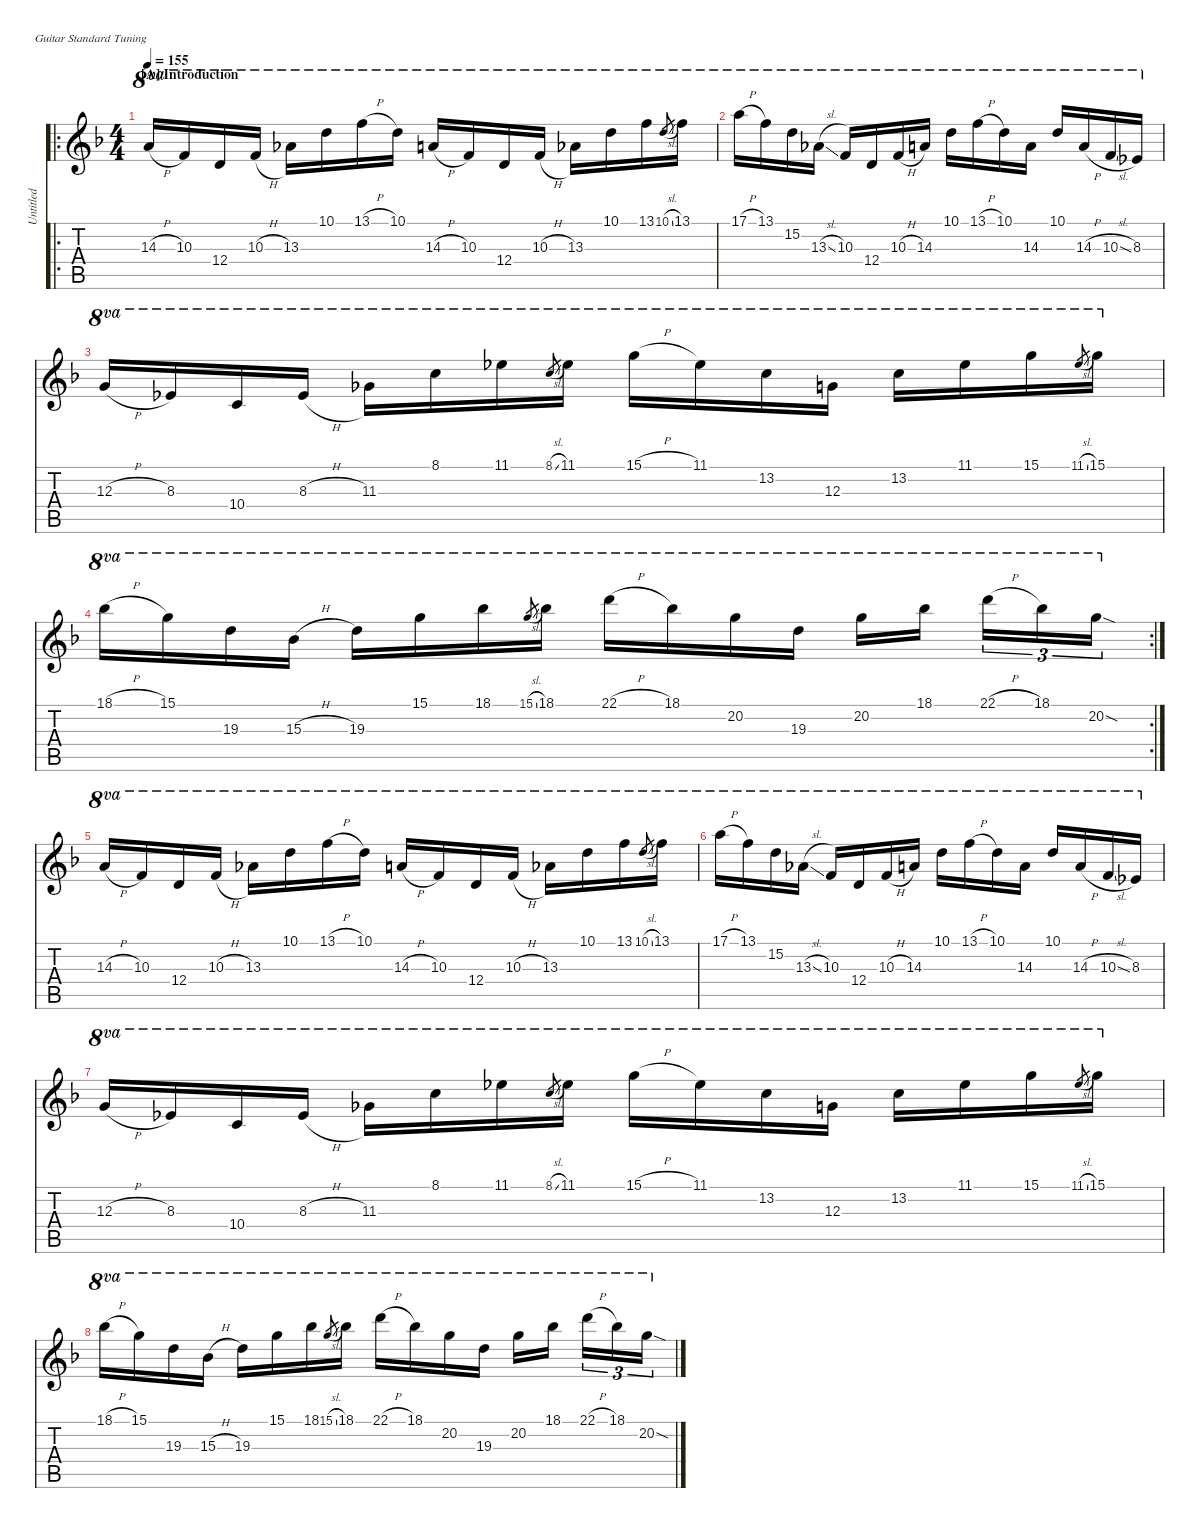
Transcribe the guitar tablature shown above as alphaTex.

\defaultSystemsLayout 4
\hideDynamics
\bracketExtendMode nobrackets
\otherSystemsTrackNameOrientation horizontal
\track ("Untitled" "Untitled") {instrument overdrivenguitar}
\staff {score tabs}
\tuning (E4 B3 G3 D3 A2 E2)
\ro
\ts (4 4)
\section ("A" "Introduction")
\tempo 155
\clef g2
\ks f
14.3{h acc forcenatural}.16{ot 8va dy mf instrument overdrivenguitar beam Up} 10.3{acc forcenatural}.16{ot 8va beam Up} 12.4{acc forcenatural}.16{ot 8va beam Up} 10.3{h acc forcenatural}.16{ot 8va beam Up} 13.3{acc b}.16{ot 8va beam Down} 10.1{acc forcenatural}.16{ot 8va beam Down} 13.1{h acc forcenatural}.16{ot 8va beam Down} 10.1{acc forcenatural}.16{ot 8va beam Down} 14.3{h acc forcenatural}.16{ot 8va beam Up} 10.3{acc forcenatural}.16{ot 8va beam Up} 12.4{acc forcenatural}.16{ot 8va beam Up} 10.3{h acc forcenatural}.16{ot 8va beam Up} 13.3{acc b}.16{ot 8va beam Down} 10.1{acc forcenatural}.16{ot 8va beam Down} 13.1{acc forcenatural}.16{ot 8va beam Down} 10.1{sl acc forcenatural}.8{ot 8va gr beam Up} 13.1{acc forcenatural}.16{ot 8va beam Down} |
17.1{h acc forcenatural}.16{ot 8va beam Down} 13.1{acc forcenatural}.16{ot 8va beam Down} 15.2{acc forcenatural}.16{ot 8va beam Down} 13.3{sl acc b}.16{ot 8va beam Down} 10.3{acc forcenatural}.16{ot 8va beam Up} 12.4{acc forcenatural}.16{ot 8va beam Up} 10.3{h acc forcenatural}.16{ot 8va beam Up} 14.3{acc forcenatural}.16{ot 8va beam Up} 10.1{acc forcenatural}.16{ot 8va beam Down} 13.1{h acc forcenatural}.16{ot 8va beam Down} 10.1{acc forcenatural}.16{ot 8va beam Down} 14.3{acc forcenatural}.16{ot 8va beam Down} 10.1{acc forcenatural}.16{ot 8va beam Up} 14.3{h acc forcenatural}.16{ot 8va beam Up} 10.3{sl acc forcenatural}.16{ot 8va beam Up} 8.3{acc b}.16{ot 8va beam Up} |
12.3{h acc forcenatural}.16{ot 8va beam Up} 8.3{acc b}.16{ot 8va beam Up} 10.4{acc forcenatural}.16{ot 8va beam Up} 8.3{h acc b}.16{ot 8va beam Up} 11.3{acc b}.16{ot 8va beam Down} 8.1{acc forcenatural}.16{ot 8va beam Down} 11.1{acc b}.16{ot 8va beam Down} 8.1{sl acc forcenatural}.8{ot 8va gr beam Up} 11.1{acc b}.16{ot 8va beam Down} 15.1{h acc forcenatural}.16{ot 8va beam Down} 11.1{acc b}.16{ot 8va beam Down} 13.2{acc forcenatural}.16{ot 8va beam Down} 12.3{acc forcenatural}.16{ot 8va beam Down} 13.2{acc forcenatural}.16{ot 8va beam Down} 11.1{acc b}.16{ot 8va beam Down} 15.1{acc forcenatural}.16{ot 8va beam Down} 11.1{sl acc b}.8{ot 8va gr beam Up} 15.1{acc forcenatural}.16{ot 8va beam Down} |
\rc 2
18.1{h acc b}.16{ot 8va beam Down} 15.1{acc forcenatural}.16{ot 8va beam Down} 19.3{acc forcenatural}.16{ot 8va beam Down} 15.3{h acc b}.16{ot 8va beam Down} 19.3{acc forcenatural}.16{ot 8va beam Down} 15.1{acc forcenatural}.16{ot 8va beam Down} 18.1{acc b}.16{ot 8va beam Down} 15.1{sl acc forcenatural}.8{ot 8va gr beam Up} 18.1{acc b}.16{ot 8va beam Down} 22.1{h acc forcenatural}.16{ot 8va beam Down} 18.1{acc b}.16{ot 8va beam Down} 20.2{acc forcenatural}.16{ot 8va beam Down} 19.3{acc forcenatural}.16{ot 8va beam Down} 20.2{acc forcenatural}.16{ot 8va beam Down} 18.1{acc b}.16{ot 8va beam Down} 22.1{h acc forcenatural}.16{tu (3 2) ot 8va beam Down} 18.1{acc b}.16{tu (3 2) ot 8va beam Down} 20.2{sod acc forcenatural}.16{tu (3 2) ot 8va beam Down} |
14.3{h acc forcenatural}.16{ot 8va beam Up} 10.3{acc forcenatural}.16{ot 8va beam Up} 12.4{acc forcenatural}.16{ot 8va beam Up} 10.3{h acc forcenatural}.16{ot 8va beam Up} 13.3{acc b}.16{ot 8va beam Down} 10.1{acc forcenatural}.16{ot 8va beam Down} 13.1{h acc forcenatural}.16{ot 8va beam Down} 10.1{acc forcenatural}.16{ot 8va beam Down} 14.3{h acc forcenatural}.16{ot 8va beam Up} 10.3{acc forcenatural}.16{ot 8va beam Up} 12.4{acc forcenatural}.16{ot 8va beam Up} 10.3{h acc forcenatural}.16{ot 8va beam Up} 13.3{acc b}.16{ot 8va beam Down} 10.1{acc forcenatural}.16{ot 8va beam Down} 13.1{acc forcenatural}.16{ot 8va beam Down} 10.1{sl acc forcenatural}.8{ot 8va gr beam Up} 13.1{acc forcenatural}.16{ot 8va beam Down} |
17.1{h acc forcenatural}.16{ot 8va beam Down} 13.1{acc forcenatural}.16{ot 8va beam Down} 15.2{acc forcenatural}.16{ot 8va beam Down} 13.3{sl acc b}.16{ot 8va beam Down} 10.3{acc forcenatural}.16{ot 8va beam Up} 12.4{acc forcenatural}.16{ot 8va beam Up} 10.3{h acc forcenatural}.16{ot 8va beam Up} 14.3{acc forcenatural}.16{ot 8va beam Up} 10.1{acc forcenatural}.16{ot 8va beam Down} 13.1{h acc forcenatural}.16{ot 8va beam Down} 10.1{acc forcenatural}.16{ot 8va beam Down} 14.3{acc forcenatural}.16{ot 8va beam Down} 10.1{acc forcenatural}.16{ot 8va beam Up} 14.3{h acc forcenatural}.16{ot 8va beam Up} 10.3{sl acc forcenatural}.16{ot 8va beam Up} 8.3{acc b}.16{ot 8va beam Up} |
12.3{h acc forcenatural}.16{ot 8va beam Up} 8.3{acc b}.16{ot 8va beam Up} 10.4{acc forcenatural}.16{ot 8va beam Up} 8.3{h acc b}.16{ot 8va beam Up} 11.3{acc b}.16{ot 8va beam Down} 8.1{acc forcenatural}.16{ot 8va beam Down} 11.1{acc b}.16{ot 8va beam Down} 8.1{sl acc forcenatural}.8{ot 8va gr beam Up} 11.1{acc b}.16{ot 8va beam Down} 15.1{h acc forcenatural}.16{ot 8va beam Down} 11.1{acc b}.16{ot 8va beam Down} 13.2{acc forcenatural}.16{ot 8va beam Down} 12.3{acc forcenatural}.16{ot 8va beam Down} 13.2{acc forcenatural}.16{ot 8va beam Down} 11.1{acc b}.16{ot 8va beam Down} 15.1{acc forcenatural}.16{ot 8va beam Down} 11.1{sl acc b}.8{ot 8va gr beam Up} 15.1{acc forcenatural}.16{ot 8va beam Down} |
18.1{h acc b}.16{ot 8va beam Down} 15.1{acc forcenatural}.16{ot 8va beam Down} 19.3{acc forcenatural}.16{ot 8va beam Down} 15.3{h acc b}.16{ot 8va beam Down} 19.3{acc forcenatural}.16{ot 8va beam Down} 15.1{acc forcenatural}.16{ot 8va beam Down} 18.1{acc b}.16{ot 8va beam Down} 15.1{sl acc forcenatural}.8{ot 8va gr beam Up} 18.1{acc b}.16{ot 8va beam Down} 22.1{h acc forcenatural}.16{ot 8va beam Down} 18.1{acc b}.16{ot 8va beam Down} 20.2{acc forcenatural}.16{ot 8va beam Down} 19.3{acc forcenatural}.16{ot 8va beam Down} 20.2{acc forcenatural}.16{ot 8va beam Down} 18.1{acc b}.16{ot 8va beam Down} 22.1{h acc forcenatural}.16{tu (3 2) ot 8va beam Down} 18.1{acc b}.16{tu (3 2) ot 8va beam Down} 20.2{sod acc forcenatural}.16{tu (3 2) ot 8va beam Down}
